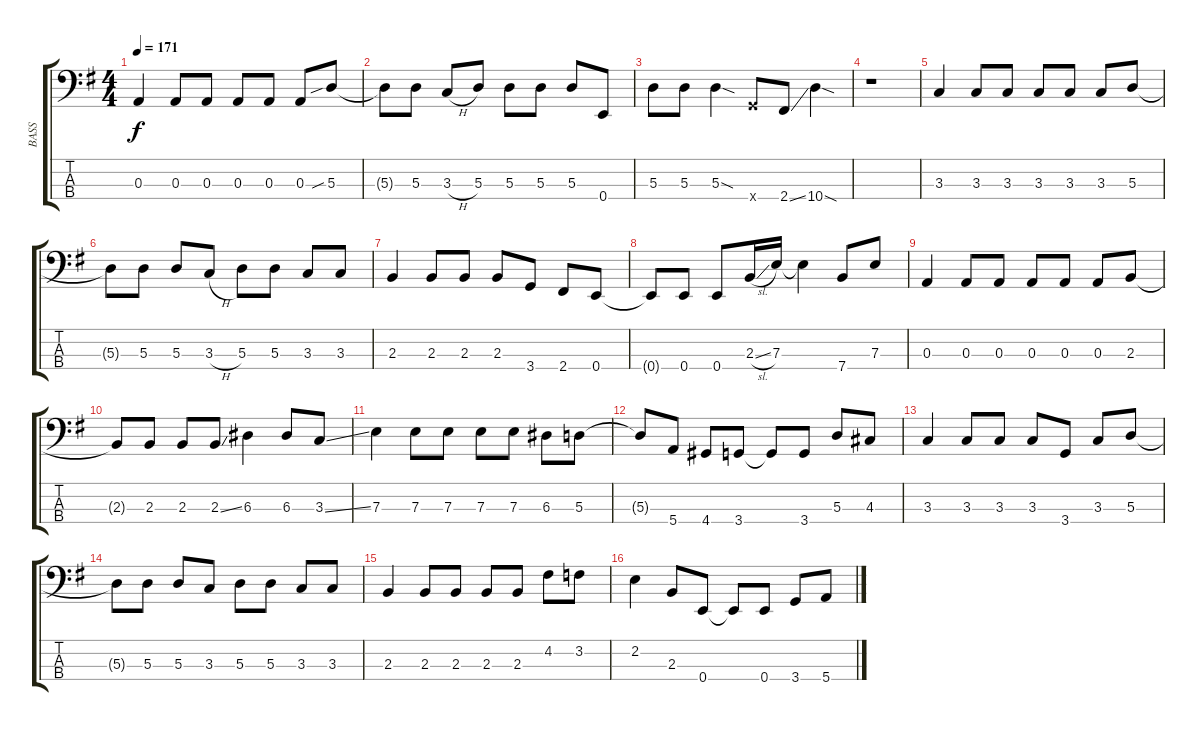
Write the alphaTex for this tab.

\track ("BASS" "BASS") {instrument electricbassfinger}
\staff {score tabs}
\tuning (G2 D2 A1 E1) {hide}
\ts (4 4)
\tempo 171
\clef f4
\ks g
0.3.4{dy f} 0.3.8 0.3.8 0.3.8 0.3.8 0.3.8 5.3{sib}.8 |
5.3{t}.8 5.3.8 3.3{h}.8 5.3.8 5.3.8 5.3.8 5.3.8 0.4.8 |
5.3.8 5.3.8 5.3{sod}.4 3.4{x}.8 2.4{ss}.8 10.4{sod}.4 |
r.1 |
3.3.4 3.3.8 3.3.8 3.3.8 3.3.8 3.3.8 5.3.8 |
5.3{t}.8 5.3.8 5.3.8 3.3{h}.8 5.3.8 5.3.8 3.3.8 3.3.8 |
2.3.4 2.3.8 2.3.8 2.3.8 3.4.8 2.4.8 0.4.8 |
0.4{t}.8 0.4.8 0.4.8 2.3{sl}.16 7.3.16 7.3{t}.4 7.4.8 7.3.8 |
0.3.4 0.3.8 0.3.8 0.3.8 0.3.8 0.3.8 2.3.8 |
2.3{t}.8 2.3.8 2.3.8 2.3{ss}.8 6.3.4 6.3.8 3.3{ss}.8 |
7.3.4 7.3.8 7.3.8 7.3.8 7.3.8 6.3.8 5.3.8 |
5.3{t}.8 5.4.8 4.4.8 3.4.8 3.4{t}.8 3.4.8 5.3.8 4.3.8 |
3.3.4 3.3.8 3.3.8 3.3.8 3.4.8 3.3.8 5.3.8 |
5.3{t}.8 5.3.8 5.3.8 3.3.8 5.3.8 5.3.8 3.3.8 3.3.8 |
2.3.4 2.3.8 2.3.8 2.3.8 2.3.8 4.2.8 3.2.8 |
2.2.4 2.3.8 0.4.8 0.4{t}.8 0.4.8 3.4.8 5.4.8
